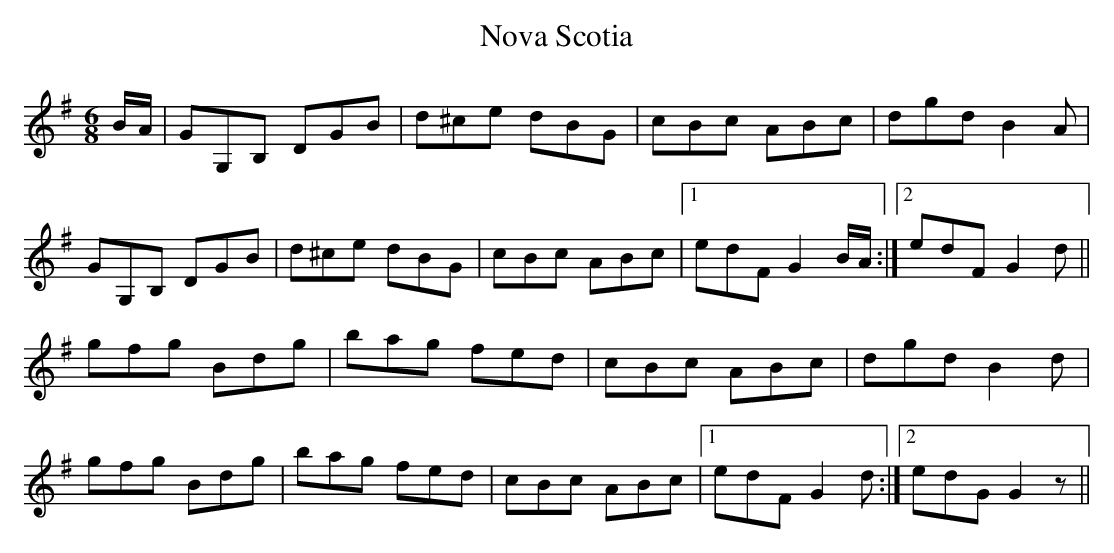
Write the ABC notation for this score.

X:1
T: Nova Scotia
M: 6/8
L: 1/8
K: G
B/A/ | GG,B, DGB | d^ce dBG | cBc ABc | dgd B2 A |
GG,B, DGB | d^ce dBG | cBc ABc |1 edF G2 B/A/ :|2\
edF G2 d ||
gfg Bdg | bag fed | cBc ABc | dgd B2 d |
gfg Bdg | bag fed | cBc ABc |1 edF G2 d :|2\
edG G2 z ||
